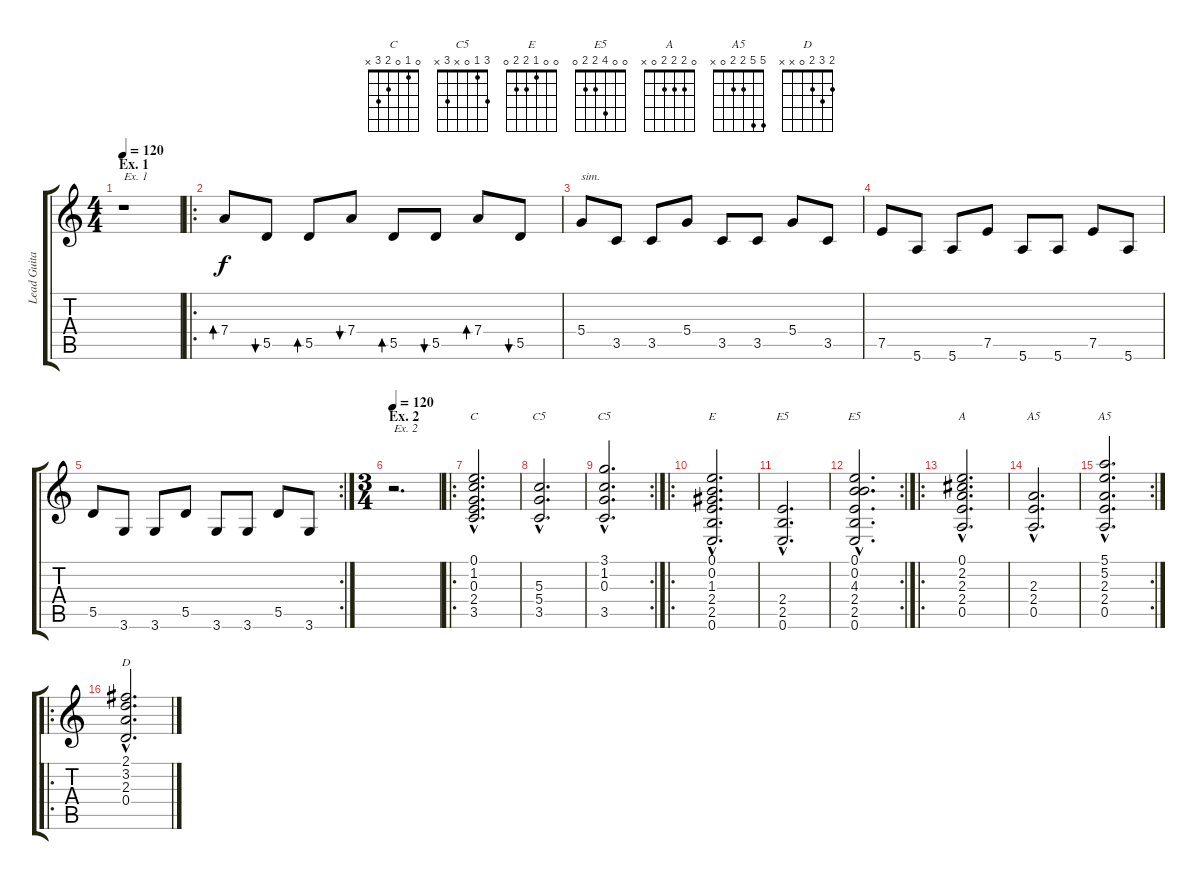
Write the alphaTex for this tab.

\track ("Lead Guitar (Learn This One)" "Lead Guita") {instrument distortionguitar}
\staff {score tabs}
\tuning (E4 B3 G3 D3 A2 E2) {hide}
\chord ("C" 0 1 0 2 3 x)
\chord ("C5" x x 5 5 3 x)
\chord ("C5" 3 1 0 x 3 x)
\chord ("E" 0 0 1 2 2 0)
\chord ("E5" x x x 2 2 0)
\chord ("E5" 0 0 4 2 2 0)
\chord ("A" 0 2 2 2 0 x)
\chord ("A5" x x 2 2 0 x)
\chord ("A5" 5 5 2 2 0 x)
\chord ("D" 2 3 2 0 x x)
\ts (4 4)
\section ("" "Ex. 1")
\tempo 120
\tempo 220
\tempo 120
\clef g2
\ks c
r.1{txt "Ex. 1" dy f instrument distortionguitar} |
\ro
7.4.8{bd 60 instrument electricguitarmuted} 5.5.8{bu 60} 5.5.8{bd 60} 7.4.8{bu 60} 5.5.8{bd 60} 5.5.8{bu 60} 7.4.8{bd 60} 5.5.8{bu 60} |
5.4.8{txt "sim."} 3.5.8 3.5.8 5.4.8 3.5.8 3.5.8 5.4.8 3.5.8 |
7.5.8 5.6.8 5.6.8 7.5.8 5.6.8 5.6.8 7.5.8 5.6.8 |
\rc 2
5.5.8 3.6.8 3.6.8 5.5.8 3.6.8 3.6.8 5.5.8 3.6.8 |
\ts (3 4)
\section ("" "Ex. 2")
\tempo 120
r.2{d txt "Ex. 2"} |
\ro
(0.1{hac} 1.2{hac} 0.3{hac} 2.4{hac} 3.5{hac}).2{d ch "C" instrument electricguitarclean} |
(5.3{hac} 5.4{hac} 3.5{hac}).2{d ch "C5"} |
\rc 2
(3.1{hac} 1.2{hac} 0.3{hac} 3.5{hac}).2{d ch "C5"} |
\ro
(0.1{hac} 0.2{hac} 1.3{hac} 2.4{hac} 2.5{hac} 0.6{hac}).2{d ch "E"} |
(2.4{hac} 2.5{hac} 0.6{hac}).2{d ch "E5"} |
\rc 2
(0.1{hac} 0.2{hac} 4.3{hac} 2.4{hac} 2.5{hac} 0.6{hac}).2{d ch "E5"} |
\ro
(0.1{hac} 2.2{hac} 2.3{hac} 2.4{hac} 0.5{hac}).2{d ch "A"} |
(2.3{hac} 2.4{hac} 0.5{hac}).2{d ch "A5"} |
\rc 2
(5.1{hac} 5.2{hac} 2.3{hac} 2.4{hac} 0.5{hac}).2{d ch "A5"} |
\ro
(2.1{hac} 3.2{hac} 2.3{hac} 0.4{hac}).2{d ch "D"}
